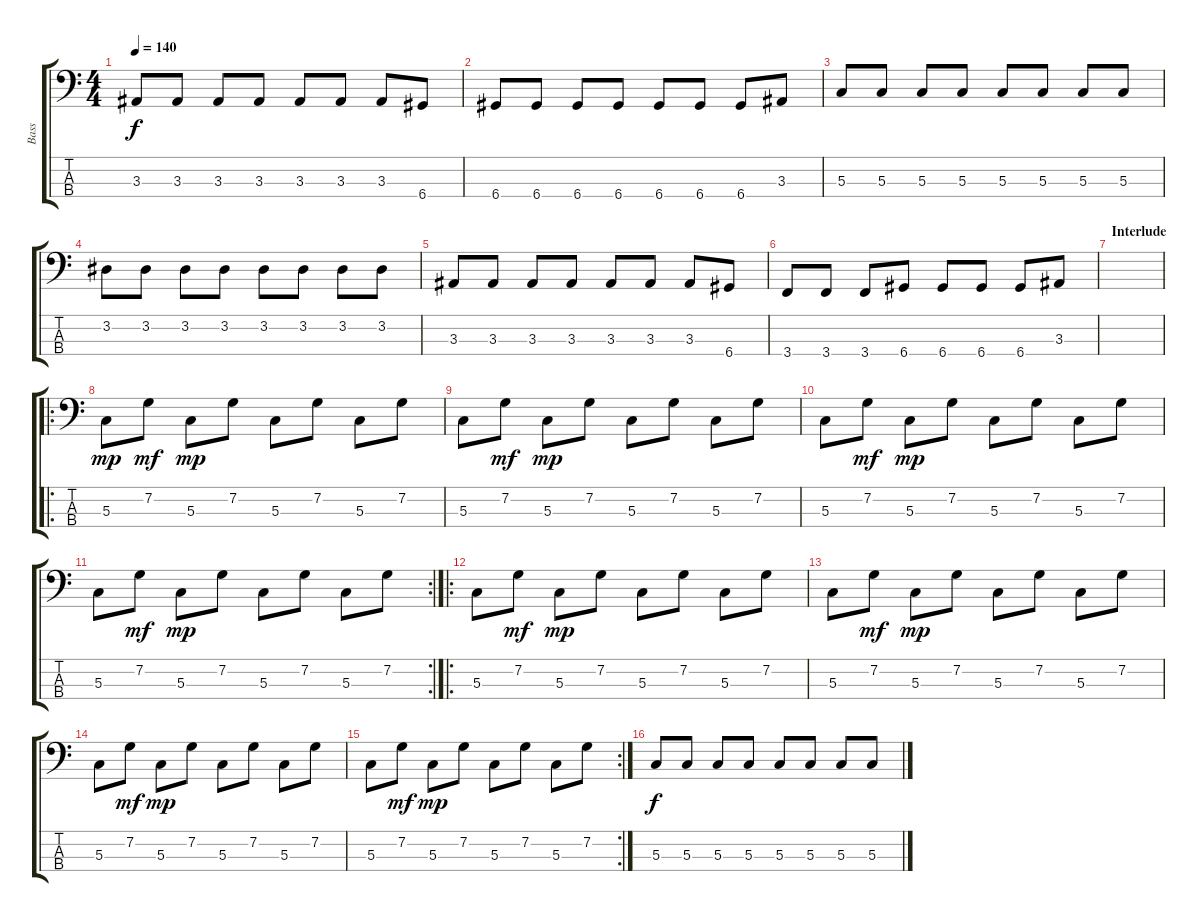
\track ("Bass" "Bass") {instrument electricbassfinger}
\staff {score tabs}
\tuning (F2 C2 G1 D1) {hide}
\ts (4 4)
\tempo 140
\clef f4
\ks c
3.3.8{dy f} 3.3.8 3.3.8 3.3.8 3.3.8 3.3.8 3.3.8 6.4.8 |
6.4.8 6.4.8 6.4.8 6.4.8 6.4.8 6.4.8 6.4.8 3.3.8 |
5.3.8 5.3.8 5.3.8 5.3.8 5.3.8 5.3.8 5.3.8 5.3.8 |
3.2.8 3.2.8 3.2.8 3.2.8 3.2.8 3.2.8 3.2.8 3.2.8 |
3.3.8 3.3.8 3.3.8 3.3.8 3.3.8 3.3.8 3.3.8 6.4.8 |
3.4.8 3.4.8 3.4.8 6.4.8 6.4.8 6.4.8 6.4.8 3.3.8 |
\section ("" "Interlude")
|
\ro
5.3.8{dy mp} 7.2.8{dy mf} 5.3.8{dy mp} 7.2.8 5.3.8 7.2.8 5.3.8 7.2.8 |
5.3.8 7.2.8{dy mf} 5.3.8{dy mp} 7.2.8 5.3.8 7.2.8 5.3.8 7.2.8 |
5.3.8 7.2.8{dy mf} 5.3.8{dy mp} 7.2.8 5.3.8 7.2.8 5.3.8 7.2.8 |
\rc 2
5.3.8 7.2.8{dy mf} 5.3.8{dy mp} 7.2.8 5.3.8 7.2.8 5.3.8 7.2.8 |
\ro
5.3.8 7.2.8{dy mf} 5.3.8{dy mp} 7.2.8 5.3.8 7.2.8 5.3.8 7.2.8 |
5.3.8 7.2.8{dy mf} 5.3.8{dy mp} 7.2.8 5.3.8 7.2.8 5.3.8 7.2.8 |
5.3.8 7.2.8{dy mf} 5.3.8{dy mp} 7.2.8 5.3.8 7.2.8 5.3.8 7.2.8 |
\rc 2
5.3.8 7.2.8{dy mf} 5.3.8{dy mp} 7.2.8 5.3.8 7.2.8 5.3.8 7.2.8 |
5.3.8{dy f} 5.3.8 5.3.8 5.3.8 5.3.8 5.3.8 5.3.8 5.3.8
